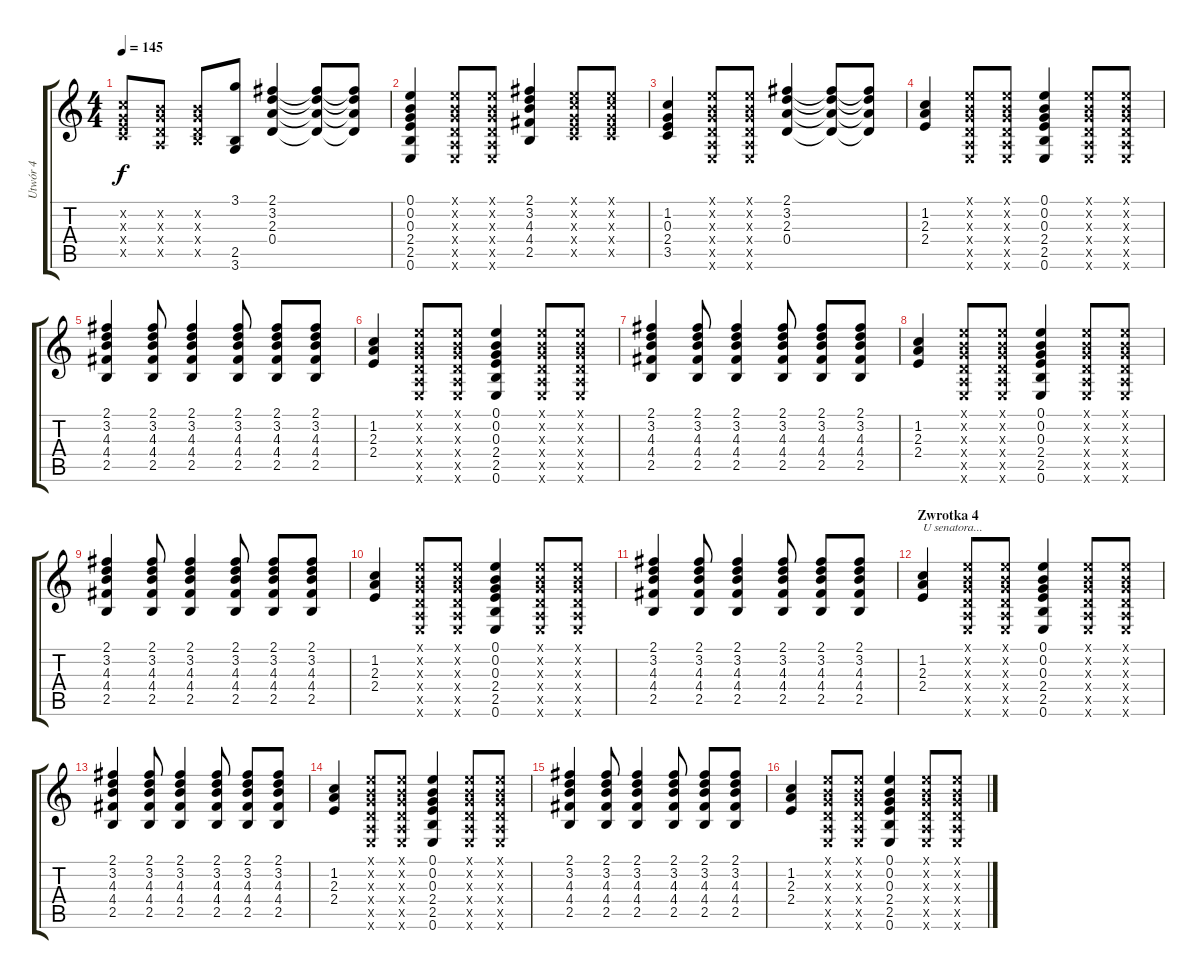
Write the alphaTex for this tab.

\track ("Utwór 4" "Utwór 4") {instrument acousticguitarsteel}
\staff {score tabs}
\tuning (E4 B3 G3 D3 A2 E2) {hide}
\ts (4 4)
\tempo 145
\clef g2
\ks c
(1.2{x} 0.3{x} 2.4{x} 3.5{x}).8{dy f} (0.2{x} 0.3{x} 0.4{x} 0.5{x}).8 (0.2{x} 0.3{x} 0.4{x} 2.5{x}).8 (3.1 2.5 3.6).8 (2.1 3.2 2.3 0.4).4 (2.1{t} 3.2{t} 2.3{t} 0.4{t}).8 (2.1{t} 3.2{t} 2.3{t} 0.4{t}).8 |
(0.1 0.2 0.3 2.4 2.5 0.6).4 (0.1{x} 0.2{x} 0.3{x} 0.4{x} 0.5{x} 0.6{x}).8 (0.1{x} 0.2{x} 0.3{x} 0.4{x} 0.5{x} 0.6{x}).8 (2.1 3.2 4.3 4.4 2.5).4 (0.1{x} 1.2{x} 0.3{x} 2.4{x} 3.5{x}).8 (0.1{x} 1.2{x} 0.3{x} 2.4{x} 3.5{x}).8 |
(1.2 0.3 2.4 3.5).4 (0.1{x} 0.2{x} 0.3{x} 0.4{x} 0.5{x} 0.6{x}).8 (0.1{x} 0.2{x} 0.3{x} 0.4{x} 0.5{x} 0.6{x}).8 (2.1 3.2 2.3 0.4).4 (2.1{t} 3.2{t} 2.3{t} 0.4{t}).8 (2.1{t} 3.2{t} 2.3{t} 0.4{t}).8 |
(1.2 2.3 2.4).4 (0.1{x} 0.2{x} 0.3{x} 0.4{x} 0.5{x} 0.6{x}).8 (0.1{x} 0.2{x} 0.3{x} 0.4{x} 0.5{x} 0.6{x}).8 (0.1 0.2 0.3 2.4 2.5 0.6).4 (0.1{x} 0.2{x} 0.3{x} 0.4{x} 0.5{x} 0.6{x}).8 (0.1{x} 0.2{x} 0.3{x} 0.4{x} 0.5{x} 0.6{x}).8 |
(2.1 3.2 4.3 4.4 2.5).4 (2.1 3.2 4.3 4.4 2.5).8 (2.1 3.2 4.3 4.4 2.5).4 (2.1 3.2 4.3 4.4 2.5).8 (2.1 3.2 4.3 4.4 2.5).8 (2.1 3.2 4.3 4.4 2.5).8 |
(1.2 2.3 2.4).4 (0.1{x} 0.2{x} 0.3{x} 0.4{x} 0.5{x} 0.6{x}).8 (0.1{x} 0.2{x} 0.3{x} 0.4{x} 0.5{x} 0.6{x}).8 (0.1 0.2 0.3 2.4 2.5 0.6).4 (0.1{x} 0.2{x} 0.3{x} 0.4{x} 0.5{x} 0.6{x}).8 (0.1{x} 0.2{x} 0.3{x} 0.4{x} 0.5{x} 0.6{x}).8 |
(2.1 3.2 4.3 4.4 2.5).4 (2.1 3.2 4.3 4.4 2.5).8 (2.1 3.2 4.3 4.4 2.5).4 (2.1 3.2 4.3 4.4 2.5).8 (2.1 3.2 4.3 4.4 2.5).8 (2.1 3.2 4.3 4.4 2.5).8 |
(1.2 2.3 2.4).4 (0.1{x} 0.2{x} 0.3{x} 0.4{x} 0.5{x} 0.6{x}).8 (0.1{x} 0.2{x} 0.3{x} 0.4{x} 0.5{x} 0.6{x}).8 (0.1 0.2 0.3 2.4 2.5 0.6).4 (0.1{x} 0.2{x} 0.3{x} 0.4{x} 0.5{x} 0.6{x}).8 (0.1{x} 0.2{x} 0.3{x} 0.4{x} 0.5{x} 0.6{x}).8 |
(2.1 3.2 4.3 4.4 2.5).4 (2.1 3.2 4.3 4.4 2.5).8 (2.1 3.2 4.3 4.4 2.5).4 (2.1 3.2 4.3 4.4 2.5).8 (2.1 3.2 4.3 4.4 2.5).8 (2.1 3.2 4.3 4.4 2.5).8 |
(1.2 2.3 2.4).4 (0.1{x} 0.2{x} 0.3{x} 0.4{x} 0.5{x} 0.6{x}).8 (0.1{x} 0.2{x} 0.3{x} 0.4{x} 0.5{x} 0.6{x}).8 (0.1 0.2 0.3 2.4 2.5 0.6).4 (0.1{x} 0.2{x} 0.3{x} 0.4{x} 0.5{x} 0.6{x}).8 (0.1{x} 0.2{x} 0.3{x} 0.4{x} 0.5{x} 0.6{x}).8 |
(2.1 3.2 4.3 4.4 2.5).4 (2.1 3.2 4.3 4.4 2.5).8 (2.1 3.2 4.3 4.4 2.5).4 (2.1 3.2 4.3 4.4 2.5).8 (2.1 3.2 4.3 4.4 2.5).8 (2.1 3.2 4.3 4.4 2.5).8 |
\section ("" "Zwrotka 4")
(1.2 2.3 2.4).4{txt "U senatora..."} (0.1{x} 0.2{x} 0.3{x} 0.4{x} 0.5{x} 0.6{x}).8 (0.1{x} 0.2{x} 0.3{x} 0.4{x} 0.5{x} 0.6{x}).8 (0.1 0.2 0.3 2.4 2.5 0.6).4 (0.1{x} 0.2{x} 0.3{x} 0.4{x} 0.5{x} 0.6{x}).8 (0.1{x} 0.2{x} 0.3{x} 0.4{x} 0.5{x} 0.6{x}).8 |
(2.1 3.2 4.3 4.4 2.5).4 (2.1 3.2 4.3 4.4 2.5).8 (2.1 3.2 4.3 4.4 2.5).4 (2.1 3.2 4.3 4.4 2.5).8 (2.1 3.2 4.3 4.4 2.5).8 (2.1 3.2 4.3 4.4 2.5).8 |
(1.2 2.3 2.4).4 (0.1{x} 0.2{x} 0.3{x} 0.4{x} 0.5{x} 0.6{x}).8 (0.1{x} 0.2{x} 0.3{x} 0.4{x} 0.5{x} 0.6{x}).8 (0.1 0.2 0.3 2.4 2.5 0.6).4 (0.1{x} 0.2{x} 0.3{x} 0.4{x} 0.5{x} 0.6{x}).8 (0.1{x} 0.2{x} 0.3{x} 0.4{x} 0.5{x} 0.6{x}).8 |
(2.1 3.2 4.3 4.4 2.5).4 (2.1 3.2 4.3 4.4 2.5).8 (2.1 3.2 4.3 4.4 2.5).4 (2.1 3.2 4.3 4.4 2.5).8 (2.1 3.2 4.3 4.4 2.5).8 (2.1 3.2 4.3 4.4 2.5).8 |
(1.2 2.3 2.4).4 (0.1{x} 0.2{x} 0.3{x} 0.4{x} 0.5{x} 0.6{x}).8 (0.1{x} 0.2{x} 0.3{x} 0.4{x} 0.5{x} 0.6{x}).8 (0.1 0.2 0.3 2.4 2.5 0.6).4 (0.1{x} 0.2{x} 0.3{x} 0.4{x} 0.5{x} 0.6{x}).8 (0.1{x} 0.2{x} 0.3{x} 0.4{x} 0.5{x} 0.6{x}).8
